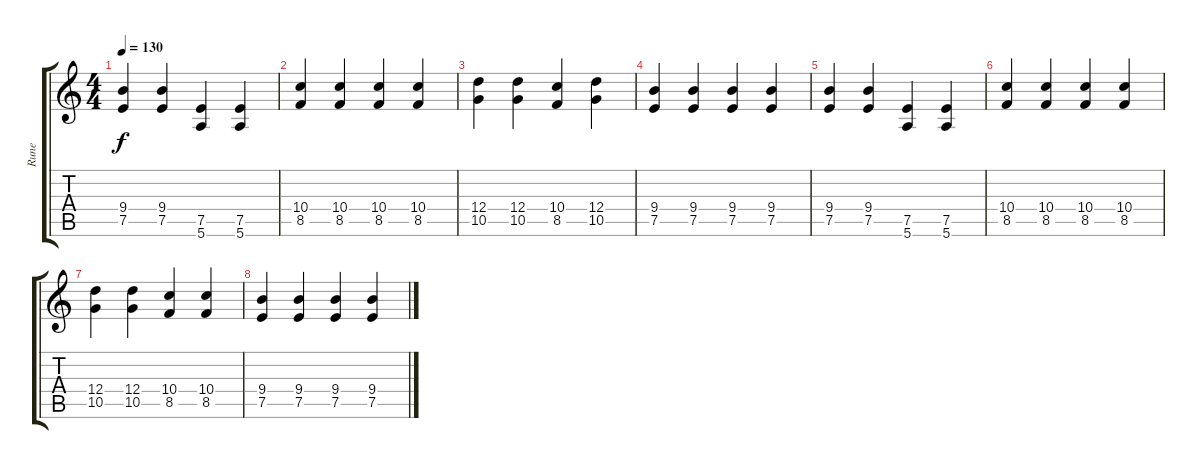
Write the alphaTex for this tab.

\track ("Rune" "Rune") {instrument distortionguitar}
\staff {score tabs}
\tuning (E4 B3 G3 D3 A2 E2) {hide}
\ts (4 4)
\tempo 130
\clef g2
\ks c
(9.4 7.5).4{dy f} (9.4 7.5).4 (7.5 5.6).4 (7.5 5.6).4 |
(10.4 8.5).4 (10.4 8.5).4 (10.4 8.5).4 (10.4 8.5).4 |
(12.4 10.5).4 (12.4 10.5).4 (10.4 8.5).4 (12.4 10.5).4 |
(9.4 7.5).4 (9.4 7.5).4 (9.4 7.5).4 (9.4 7.5).4 |
(9.4 7.5).4 (9.4 7.5).4 (7.5 5.6).4 (7.5 5.6).4 |
(10.4 8.5).4 (10.4 8.5).4 (10.4 8.5).4 (10.4 8.5).4 |
(12.4 10.5).4 (12.4 10.5).4 (10.4 8.5).4 (10.4 8.5).4 |
(9.4 7.5).4 (9.4 7.5).4 (9.4 7.5).4 (9.4 7.5).4
